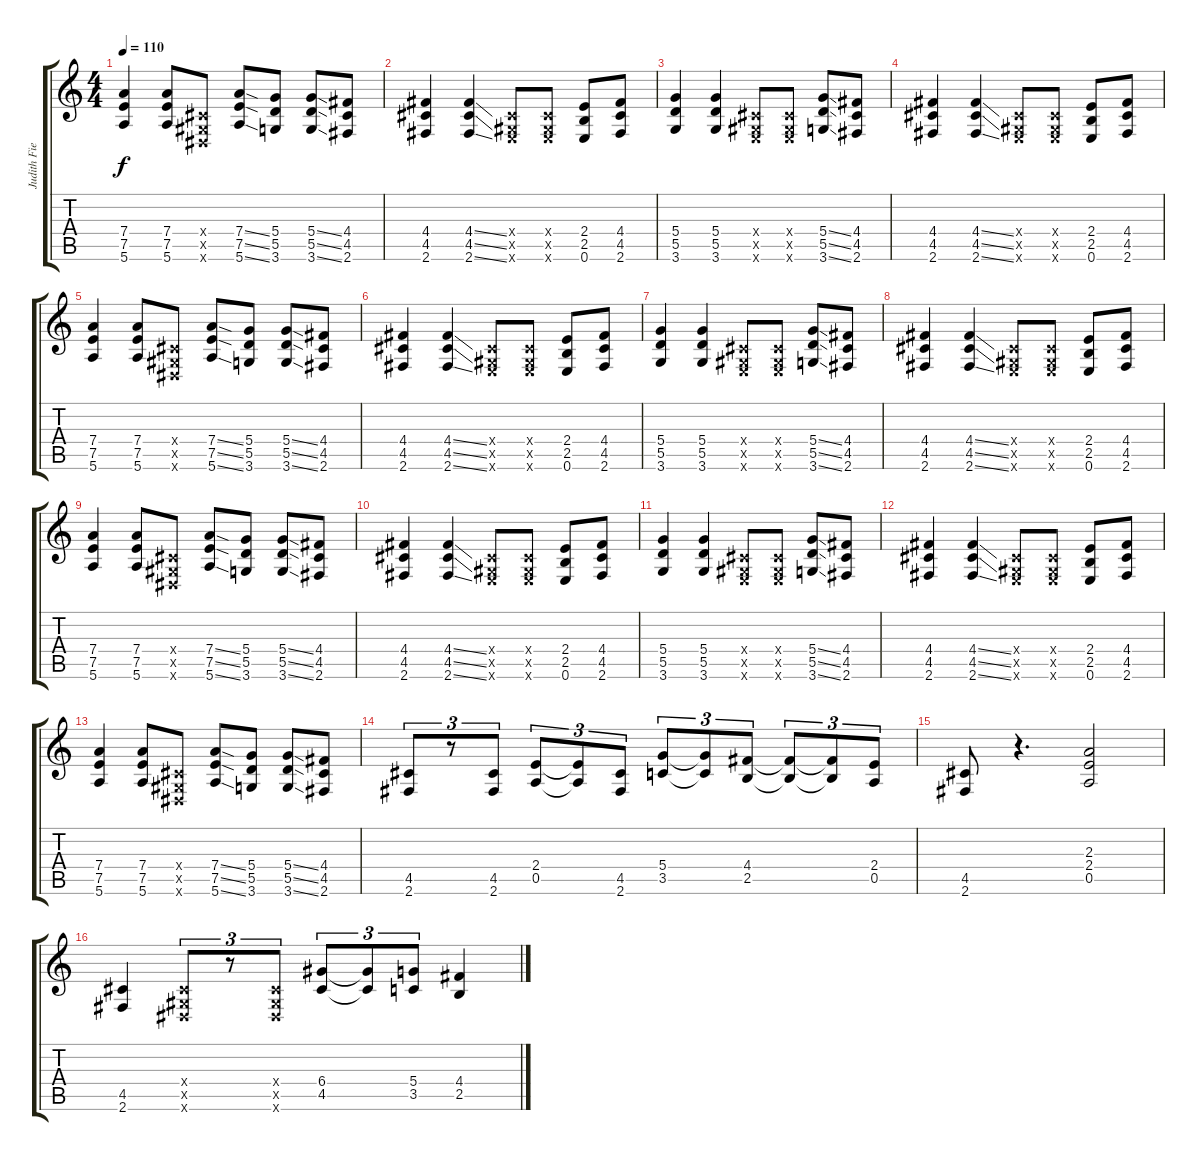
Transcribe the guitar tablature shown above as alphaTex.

\track ("Judith Fieldhat" "Judith Fie") {instrument distortionguitar}
\staff {score tabs}
\tuning (E4 B3 G3 D3 A2 E2) {hide}
\ts (4 4)
\tempo 110
\clef g2
\ks c
(7.4 7.5 5.6).4{dy f} (7.4 7.5 5.6).8 (-1.4{x} -1.5{x} -1.6{x}).8 (7.4{ss} 7.5{ss} 5.6{ss}).8 (5.4 5.5 3.6).8 (5.4{ss} 5.5{ss} 3.6{ss}).8 (4.4 4.5 2.6).8 |
(4.4 4.5 2.6).4 (4.4{ss} 4.5{ss} 2.6{ss}).4 (-1.4{x} -1.5{x} 0.6{x}).8 (-1.4{x} -1.5{x} 0.6{x}).8 (2.4 2.5 0.6).8 (4.4 4.5 2.6).8 |
(5.4 5.5 3.6).4 (5.4 5.5 3.6).4 (-1.4{x} -1.5{x} 0.6{x}).8 (-1.4{x} -1.5{x} 0.6{x}).8 (5.4{ss} 5.5{ss} 3.6{ss}).8 (4.4 4.5 2.6).8 |
(4.4 4.5 2.6).4 (4.4{ss} 4.5{ss} 2.6{ss}).4 (-1.4{x} -1.5{x} 0.6{x}).8 (-1.4{x} -1.5{x} 0.6{x}).8 (2.4 2.5 0.6).8 (4.4 4.5 2.6).8 |
(7.4 7.5 5.6).4 (7.4 7.5 5.6).8 (-1.4{x} -1.5{x} -1.6{x}).8 (7.4{ss} 7.5{ss} 5.6{ss}).8 (5.4 5.5 3.6).8 (5.4{ss} 5.5{ss} 3.6{ss}).8 (4.4 4.5 2.6).8 |
(4.4 4.5 2.6).4 (4.4{ss} 4.5{ss} 2.6{ss}).4 (-1.4{x} -1.5{x} 0.6{x}).8 (-1.4{x} -1.5{x} 0.6{x}).8 (2.4 2.5 0.6).8 (4.4 4.5 2.6).8 |
(5.4 5.5 3.6).4 (5.4 5.5 3.6).4 (-1.4{x} -1.5{x} 0.6{x}).8 (-1.4{x} -1.5{x} 0.6{x}).8 (5.4{ss} 5.5{ss} 3.6{ss}).8 (4.4 4.5 2.6).8 |
(4.4 4.5 2.6).4 (4.4{ss} 4.5{ss} 2.6{ss}).4 (-1.4{x} -1.5{x} 0.6{x}).8 (-1.4{x} -1.5{x} 0.6{x}).8 (2.4 2.5 0.6).8 (4.4 4.5 2.6).8 |
(7.4 7.5 5.6).4 (7.4 7.5 5.6).8 (-1.4{x} -1.5{x} -1.6{x}).8 (7.4{ss} 7.5{ss} 5.6{ss}).8 (5.4 5.5 3.6).8 (5.4{ss} 5.5{ss} 3.6{ss}).8 (4.4 4.5 2.6).8 |
(4.4 4.5 2.6).4 (4.4{ss} 4.5{ss} 2.6{ss}).4 (-1.4{x} -1.5{x} 0.6{x}).8 (-1.4{x} -1.5{x} 0.6{x}).8 (2.4 2.5 0.6).8 (4.4 4.5 2.6).8 |
(5.4 5.5 3.6).4 (5.4 5.5 3.6).4 (-1.4{x} -1.5{x} 0.6{x}).8 (-1.4{x} -1.5{x} 0.6{x}).8 (5.4{ss} 5.5{ss} 3.6{ss}).8 (4.4 4.5 2.6).8 |
(4.4 4.5 2.6).4 (4.4{ss} 4.5{ss} 2.6{ss}).4 (-1.4{x} -1.5{x} 0.6{x}).8 (-1.4{x} -1.5{x} 0.6{x}).8 (2.4 2.5 0.6).8 (4.4 4.5 2.6).8 |
(7.4 7.5 5.6).4 (7.4 7.5 5.6).8 (-1.4{x} -1.5{x} -1.6{x}).8 (7.4{ss} 7.5{ss} 5.6{ss}).8 (5.4 5.5 3.6).8 (5.4{ss} 5.5{ss} 3.6{ss}).8 (4.4 4.5 2.6).8 |
(4.5 2.6).8{tu (3 2)} r.8{tu (3 2)} (4.5 2.6).8{tu (3 2)} (2.4 0.5).8{tu (3 2)} (2.4{t} 0.5{t}).8{tu (3 2)} (4.5 2.6).8{tu (3 2)} (5.4 3.5).8{tu (3 2)} (5.4{t} 3.5{t}).8{tu (3 2)} (4.4 2.5).8{tu (3 2)} (4.4{t} 2.5{t}).8{tu (3 2)} (4.4{t} 2.5{t}).8{tu (3 2)} (2.4 0.5).8{tu (3 2)} |
(4.5 2.6).8 r.4{d} (2.3 2.4 0.5).2 |
(4.5 2.6).4 (-1.4{x} -1.5{x} -1.6{x}).8{tu (3 2)} r.8{tu (3 2)} (-1.4{x} -1.5{x} -1.6{x}).8{tu (3 2)} (6.4 4.5).8{tu (3 2)} (6.4{t} 4.5{t}).8{tu (3 2)} (5.4 3.5).8{tu (3 2)} (4.4 2.5).4
